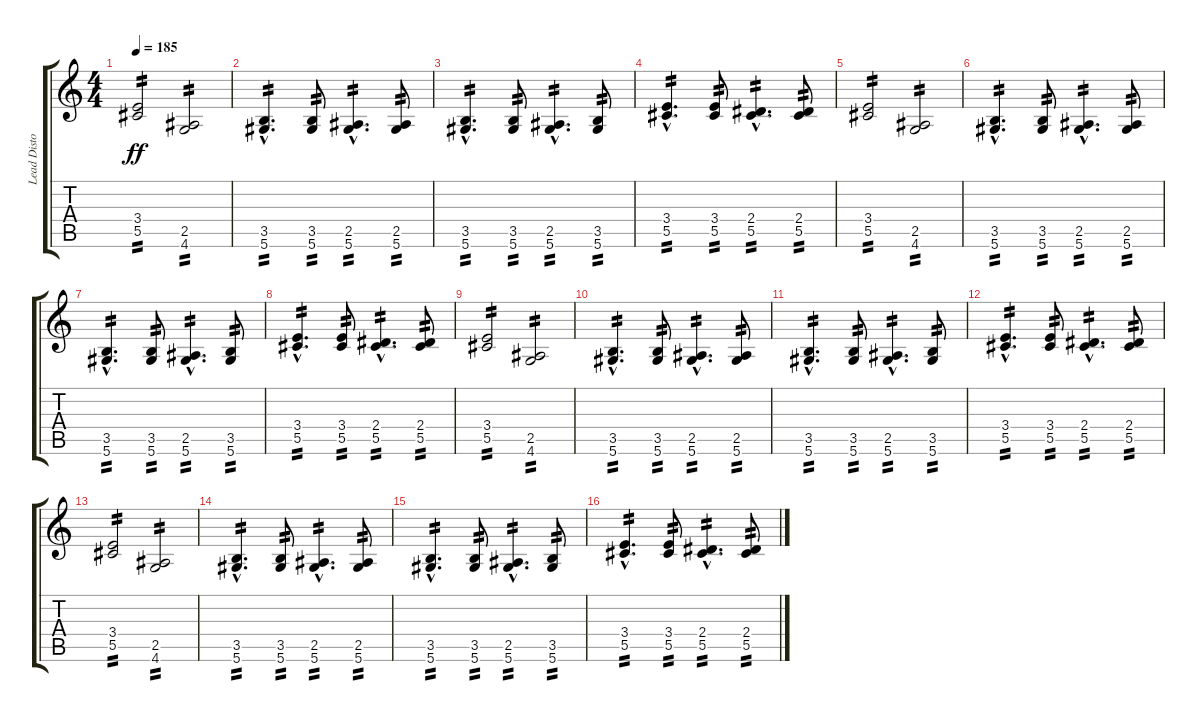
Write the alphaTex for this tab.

\track ("Lead Distortion" "Lead Disto") {instrument distortionguitar}
\staff {score tabs}
\tuning (Eb4 Bb3 Gb3 Db3 Ab2 Eb2) {hide}
\ts (4 4)
\tempo 185
\clef g2
\ks c
(3.4 5.5).2{tp 2 dy ff} (2.5 4.6).2{tp 2} |
(3.5{hac} 5.6{hac}).4{d tp 2} (3.5 5.6).8{tp 2} (2.5{hac} 5.6{hac}).4{d tp 2} (2.5 5.6).8{tp 2} |
(3.5{hac} 5.6{hac}).4{d tp 2} (3.5 5.6).8{tp 2} (2.5{hac} 5.6{hac}).4{d tp 2} (3.5 5.6).8{tp 2} |
(3.4{hac} 5.5{hac}).4{d tp 2} (3.4 5.5).8{tp 2} (2.4{hac} 5.5{hac}).4{d tp 2} (2.4 5.5).8{tp 2} |
(3.4 5.5).2{tp 2} (2.5 4.6).2{tp 2} |
(3.5{hac} 5.6{hac}).4{d tp 2} (3.5 5.6).8{tp 2} (2.5{hac} 5.6{hac}).4{d tp 2} (2.5 5.6).8{tp 2} |
(3.5{hac} 5.6{hac}).4{d tp 2} (3.5 5.6).8{tp 2} (2.5{hac} 5.6{hac}).4{d tp 2} (3.5 5.6).8{tp 2} |
(3.4{hac} 5.5{hac}).4{d tp 2} (3.4 5.5).8{tp 2} (2.4{hac} 5.5{hac}).4{d tp 2} (2.4 5.5).8{tp 2} |
(3.4 5.5).2{tp 2} (2.5 4.6).2{tp 2} |
(3.5{hac} 5.6{hac}).4{d tp 2} (3.5 5.6).8{tp 2} (2.5{hac} 5.6{hac}).4{d tp 2} (2.5 5.6).8{tp 2} |
(3.5{hac} 5.6{hac}).4{d tp 2} (3.5 5.6).8{tp 2} (2.5{hac} 5.6{hac}).4{d tp 2} (3.5 5.6).8{tp 2} |
(3.4{hac} 5.5{hac}).4{d tp 2} (3.4 5.5).8{tp 2} (2.4{hac} 5.5{hac}).4{d tp 2} (2.4 5.5).8{tp 2} |
(3.4 5.5).2{tp 2} (2.5 4.6).2{tp 2} |
(3.5{hac} 5.6{hac}).4{d tp 2 volume 12} (3.5 5.6).8{tp 2} (2.5{hac} 5.6{hac}).4{d tp 2} (2.5 5.6).8{tp 2} |
(3.5{hac} 5.6{hac}).4{d tp 2} (3.5 5.6).8{tp 2} (2.5{hac} 5.6{hac}).4{d tp 2} (3.5 5.6).8{tp 2} |
(3.4{hac} 5.5{hac}).4{d tp 2 volume 10} (3.4 5.5).8{tp 2} (2.4{hac} 5.5{hac}).4{d tp 2} (2.4 5.5).8{tp 2}
